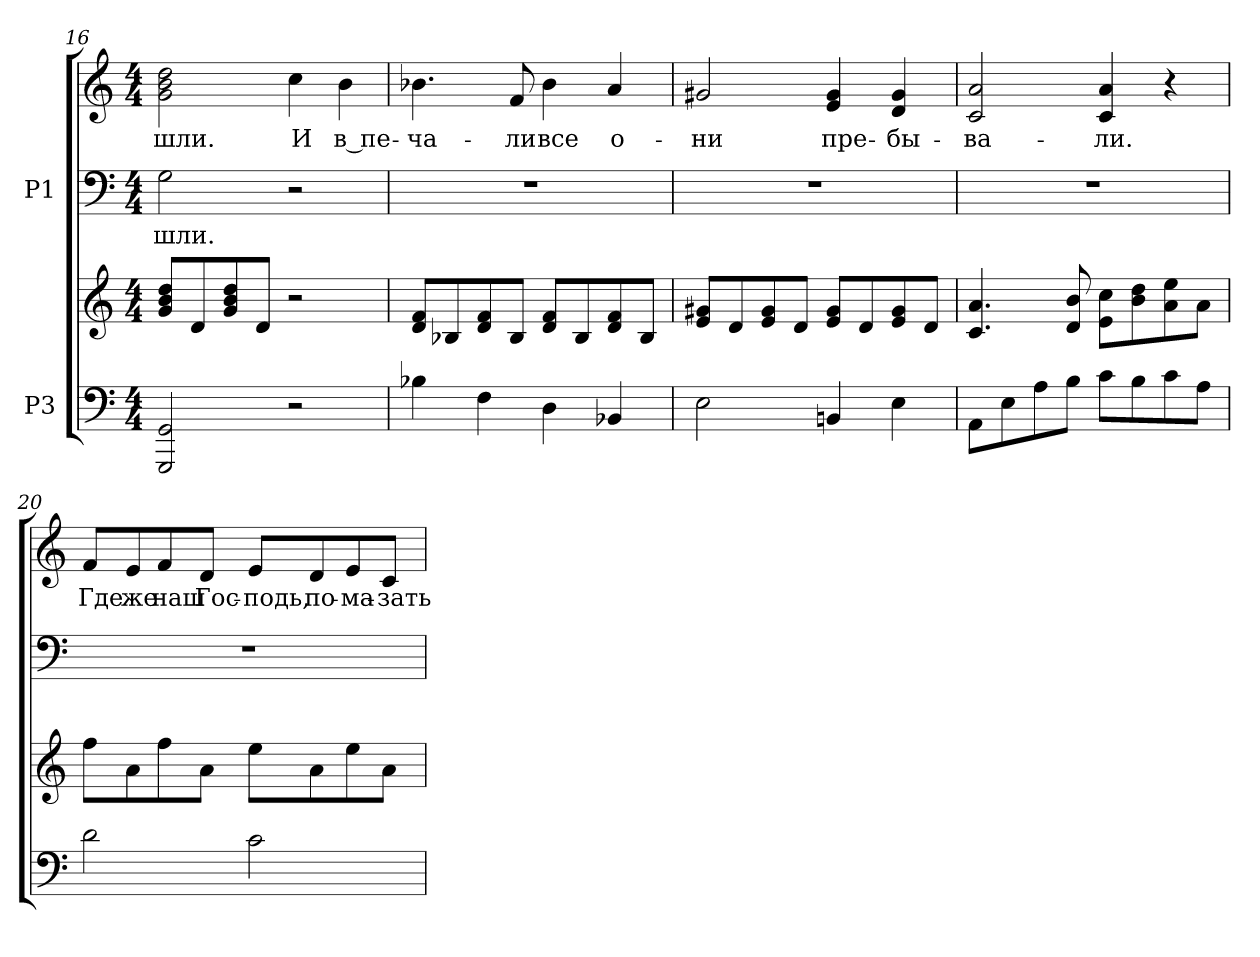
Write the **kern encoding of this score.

**kern	**kern	**kern	**text	**kern	**text
*part2	*part2	*part1	*part1	*part1	*part1
*staff4	*staff3	*staff2	*staff2	*staff1	*staff1
*I"P3	*	*I"P1	*	*	*
*clefF4	*clefG2	*clefF4	*	*clefG2	*
*k[]	*k[]	*k[]	*	*k[]	*
*C:	*C:	*C:	*	*C:	*
*M4/4	*M4/4	*M4/4	*	*M4/4	*
=16	=16	=16	=16	=16	=16
!	!	!	!LO:LY:a:color=#000000	!	!
!	!	!	!	!	!LO:LY:b:color=#000000
2GGGi/ 2GGi	8gi/ 8bi 8ddiL	2Gi\	-шли.	2gi\ 2bi 2ddi	-шли.
.	8di/	.	.	.	.
.	8gi/ 8bi 8ddi	.	.	.	.
.	8di/J	.	.	.	.
!	!	!	!	!	!LO:LY:b:color=#000000
2r	2r	2r	.	4cci\	И
!	!	!	!	!	!LO:LY:b:color=#000000
.	.	.	.	4bi\	в пе-
=17	=17	=17	=17	=17	=17
!	!	!	!	!	!LO:LY:b:color=#000000
4B-Xi\	8di/ 8fiL	1r	.	4.b-Xi\	-ча-
.	8B-Xi/	.	.	.	.
4Fi\	8di/ 8fi	.	.	.	.
!	!	!	!	!	!LO:LY:b:color=#000000
.	8B-i/J	.	.	8fi/	-ли
!	!	!	!	!	!LO:LY:b:color=#000000
4Di\	8di/ 8fiL	.	.	4b-i\	все
.	8B-i/	.	.	.	.
!	!	!	!	!	!LO:LY:b:color=#000000
4BB-Xi/	8di/ 8fi	.	.	4ai/	о-
.	8B-i/J	.	.	.	.
=18	=18	=18	=18	=18	=18
!	!	!	!	!	!LO:LY:b:color=#000000
2Ei\	8ei/ 8g#XiL	1r	.	2g#Xi/	-ни
.	8di/	.	.	.	.
.	8ei/ 8g#i	.	.	.	.
.	8di/J	.	.	.	.
!	!	!	!	!	!LO:LY:b:color=#000000
4BBni/	8ei/ 8g#iL	.	.	4ei/ 4g#i	пре-
.	8di/	.	.	.	.
!	!	!	!	!	!LO:LY:b:color=#000000
4Ei\	8ei/ 8g#i	.	.	4di/ 4g#i	-бы-
.	8di/J	.	.	.	.
!!LO:LB:g=z
=19	=19	=19	=19	=19	=19
!	!	!	!	!	!LO:LY:b:color=#000000
8AAi\L	4.ci/ 4.ai	1r	.	2ci/ 2ai	-ва-
8Ei\	.	.	.	.	.
8Ai\	.	.	.	.	.
8Bi\J	8di/ 8bi	.	.	.	.
!	!	!	!	!	!LO:LY:b:color=#000000
8ci\L	8ei\ 8cciL	.	.	4ci/ 4ai	-ли.
8Bi\	8bi\ 8ddi	.	.	.	.
8ci\	8ai\ 8eei	.	.	4r	.
8Ai\J	8ai\J	.	.	.	.
=20	=20	=20	=20	=20	=20
!	!	!	!	!	!LO:LY:b:color=#000000
2di\	8ffi\L	1r	.	8fi/L	Где
!	!	!	!	!	!LO:LY:b:color=#000000
.	8ai\	.	.	8ei/	же
!	!	!	!	!	!LO:LY:b:color=#000000
.	8ffi\	.	.	8fi/	наш
!	!	!	!	!	!LO:LY:b:color=#000000
.	8ai\J	.	.	8di/J	Гос-
!	!	!	!	!	!LO:LY:b:color=#000000
2ci\	8eei\L	.	.	8ei/L	-подь,
!	!	!	!	!	!LO:LY:b:color=#000000
.	8ai\	.	.	8di/	по-
!	!	!	!	!	!LO:LY:b:color=#000000
.	8eei\	.	.	8ei/	-ма-
!	!	!	!	!	!LO:LY:b:color=#000000
.	8ai\J	.	.	8ci/J	-зать
=	=	=	=	=	=
*-	*-	*-	*-	*-	*-
